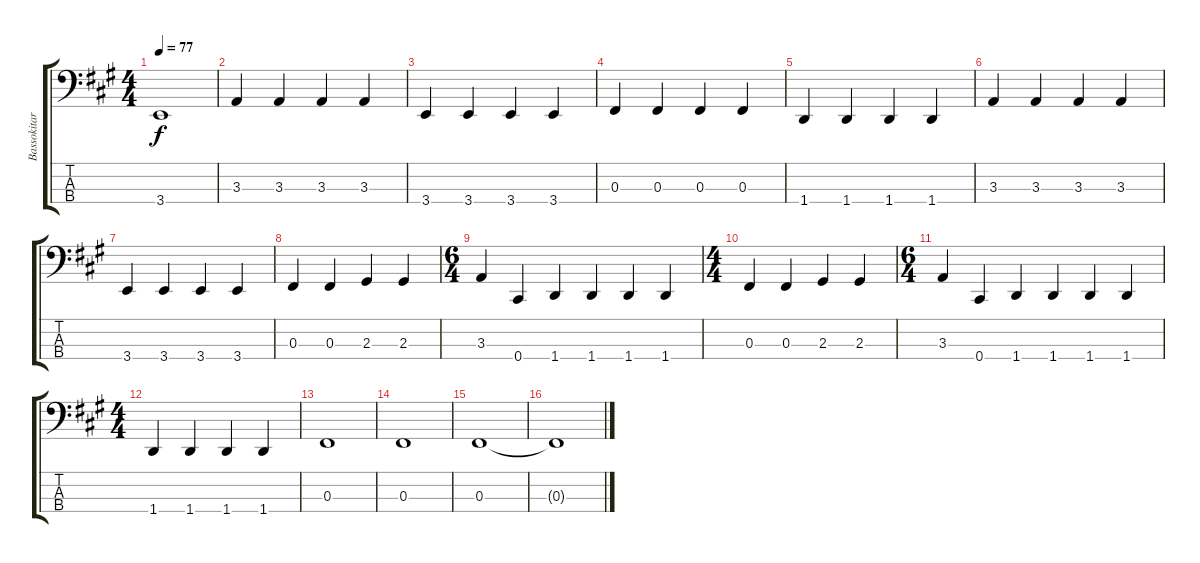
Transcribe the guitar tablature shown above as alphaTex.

\track ("Bassokitara" "Bassokitar") {instrument slapbass1}
\staff {score tabs}
\tuning (E2 B1 Gb1 Db1) {hide}
\ts (4 4)
\tempo 77
\clef f4
\ks f#minor
3.4.1{dy f} |
3.3.4 3.3.4 3.3.4 3.3.4 |
3.4.4 3.4.4 3.4.4 3.4.4 |
0.3.4 0.3.4 0.3.4 0.3.4 |
1.4.4 1.4.4 1.4.4 1.4.4 |
3.3.4 3.3.4 3.3.4 3.3.4 |
3.4.4 3.4.4 3.4.4 3.4.4 |
0.3.4 0.3.4 2.3.4 2.3.4 |
\ts (6 4)
3.3.4 0.4.4 1.4.4 1.4.4 1.4.4 1.4.4 |
\ts (4 4)
0.3.4 0.3.4 2.3.4 2.3.4 |
\ts (6 4)
3.3.4 0.4.4 1.4.4 1.4.4 1.4.4 1.4.4 |
\ts (4 4)
1.4.4 1.4.4 1.4.4 1.4.4 |
0.3.1 |
0.3.1 |
0.3.1 |
0.3{t}.1
